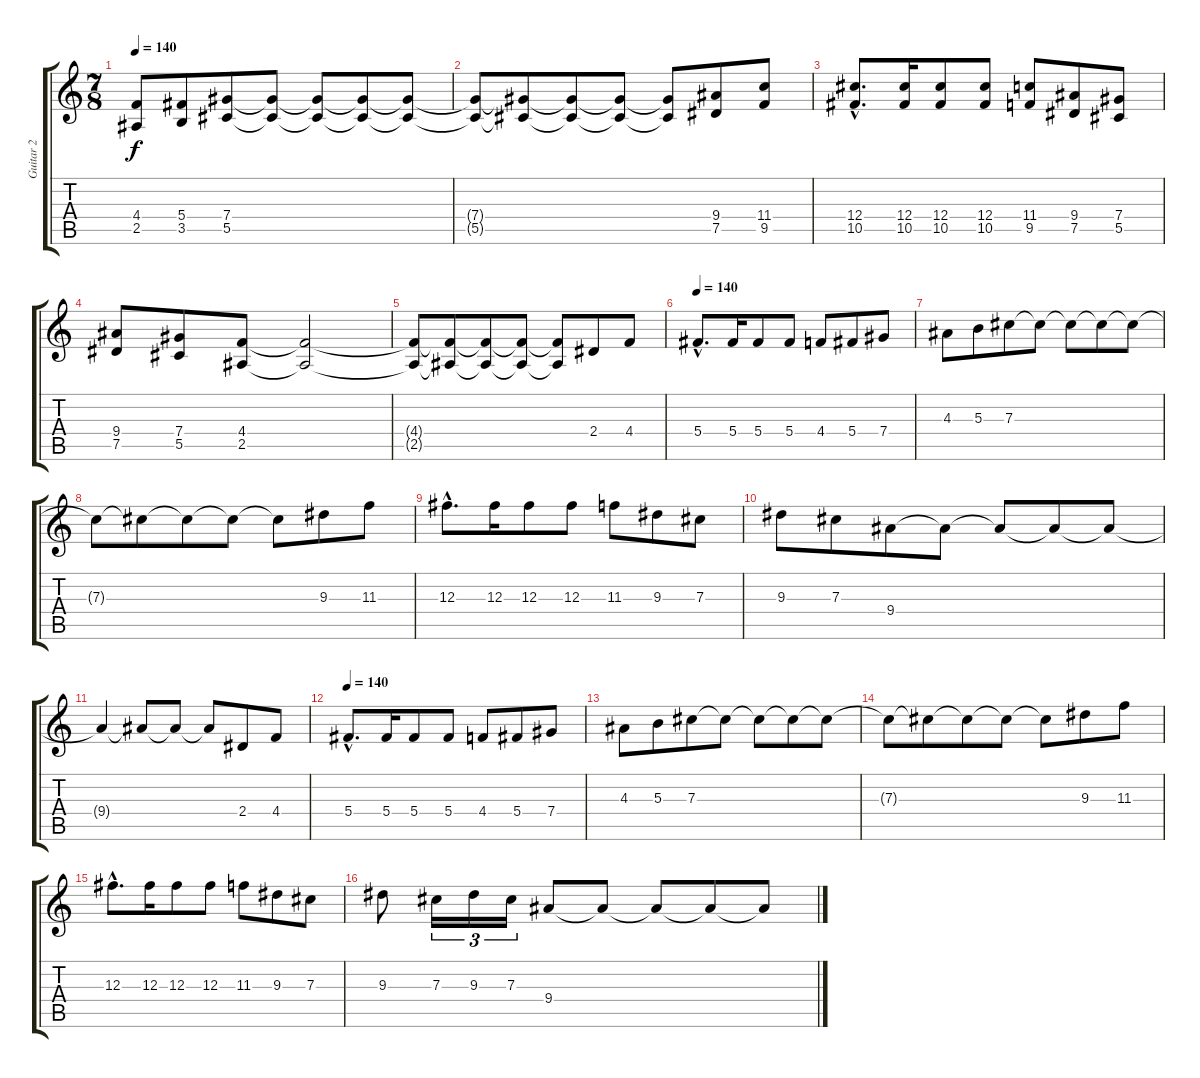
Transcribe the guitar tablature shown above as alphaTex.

\track ("Guitar 2" "Guitar 2") {instrument overdrivenguitar}
\staff {score tabs}
\tuning (Eb4 Bb3 Gb3 Db3 Ab2 Eb2) {hide}
\ts (7 8)
\tempo 140
\clef g2
\ks c
(4.4 2.5).8{dy f} (5.4 3.5).8 (7.4 5.5).8 (7.4{t} 5.5{t}).8 (7.4{t} 5.5{t}).8 (7.4{t} 5.5{t}).8 (7.4{t} 5.5{t}).8 |
(7.4{t} 5.5{t}).8 (7.4{t} 5.5{t}).8 (7.4{t} 5.5{t}).8 (7.4{t} 5.5{t}).8 (7.4{t} 5.5{t}).8 (9.4 7.5).8 (11.4 9.5).8 |
(12.4{hac} 10.5{hac}).8{d} (12.4 10.5).16 (12.4 10.5).8 (12.4 10.5).8 (11.4 9.5).8 (9.4 7.5).8 (7.4 5.5).8 |
(9.4 7.5).8 (7.4 5.5).8 (4.4 2.5).8 (4.4{t} 2.5{t}).2 |
(4.4{t} 2.5{t}).8 (4.4{t} 2.5{t}).8 (4.4{t} 2.5{t}).8 (4.4{t} 2.5{t}).8 (4.4{t} 2.5{t}).8 2.4.8 4.4.8 |
\tempo 145
\tempo 140
5.4{hac}.8{d volume 16} 5.4.16 5.4.8 5.4.8 4.4.8 5.4.8 7.4.8 |
4.3.8 5.3.8 7.3.8 7.3{t}.8 7.3{t}.8 7.3{t}.8 7.3{t}.8 |
7.3{t}.8 7.3{t}.8 7.3{t}.8 7.3{t}.8 7.3{t}.8 9.3.8 11.3.8 |
12.3{hac}.8{d} 12.3.16 12.3.8 12.3.8 11.3.8 9.3.8 7.3.8 |
9.3.8 7.3.8 9.4.8 9.4{t}.8 9.4{t}.8 9.4{t}.8 9.4{t}.8 |
9.4{t}.4 9.4{t}.8 9.4{t}.8 9.4{t}.8 2.4.8 4.4.8 |
\tempo 145
\tempo 140
5.4{hac}.8{d volume 16} 5.4.16 5.4.8 5.4.8 4.4.8 5.4.8 7.4.8 |
4.3.8 5.3.8 7.3.8 7.3{t}.8 7.3{t}.8 7.3{t}.8 7.3{t}.8 |
7.3{t}.8 7.3{t}.8 7.3{t}.8 7.3{t}.8 7.3{t}.8 9.3.8 11.3.8 |
12.3{hac}.8{d} 12.3.16 12.3.8 12.3.8 11.3.8 9.3.8 7.3.8 |
9.3.8 7.3.16{tu (3 2)} 9.3.16{tu (3 2)} 7.3.16{tu (3 2)} 9.4.8 9.4{t}.8 9.4{t}.8 9.4{t}.8 9.4{t}.8
